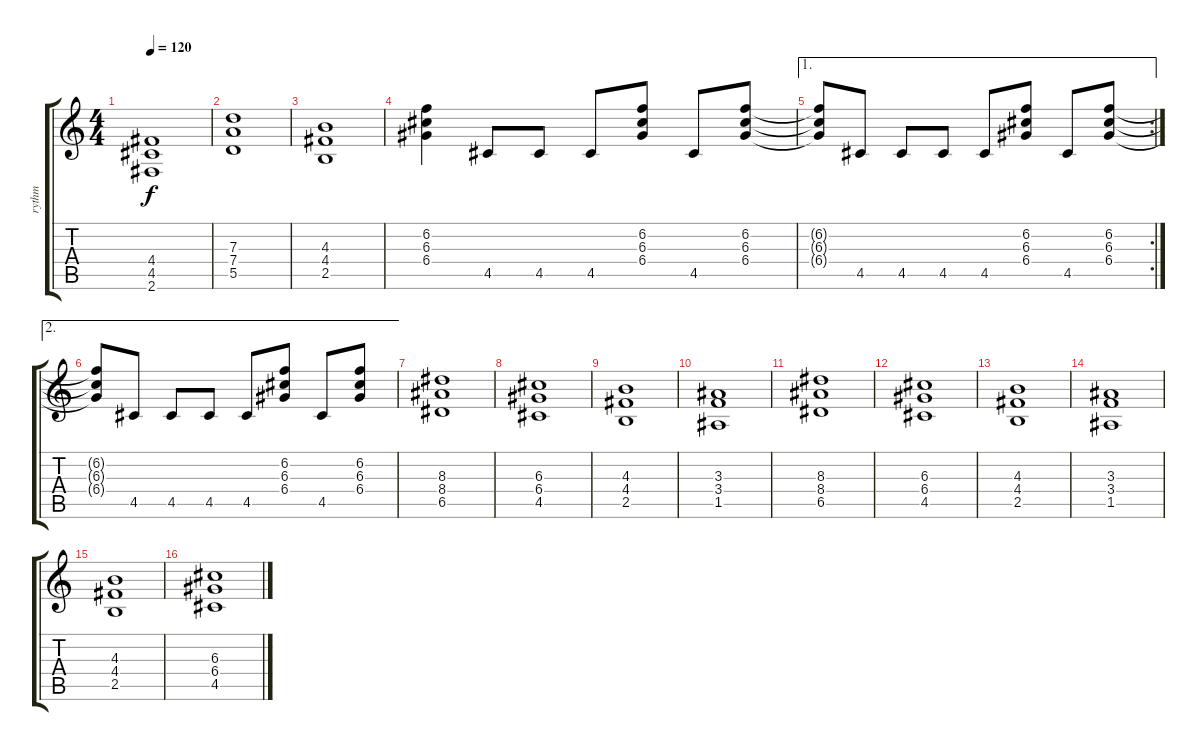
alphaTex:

\track ("rythm" "rythm") {instrument distortionguitar}
\staff {score tabs}
\tuning (E4 B3 G3 D3 A2 E2) {hide}
\ts (4 4)
\tempo 120
\clef g2
\ks c
(4.4 4.5 2.6).1{dy f} |
(7.3 7.4 5.5).1 |
(4.3 4.4 2.5).1 |
(6.2 6.3 6.4).4 4.5.8 4.5.8 4.5.8 (6.2 6.3 6.4).8 4.5.8 (6.2 6.3 6.4).8 |
\ae 1
\rc 2
(6.2{t} 6.3{t} 6.4{t}).8 4.5.8 4.5.8 4.5.8 4.5.8 (6.2 6.3 6.4).8 4.5.8 (6.2 6.3 6.4).8 |
\ae 2
(6.2{t} 6.3{t} 6.4{t}).8 4.5.8 4.5.8 4.5.8 4.5.8 (6.2 6.3 6.4).8 4.5.8 (6.2 6.3 6.4).8 |
(8.3 8.4 6.5).1 |
(6.3 6.4 4.5).1 |
(4.3 4.4 2.5).1 |
(3.3 3.4 1.5).1 |
(8.3 8.4 6.5).1 |
(6.3 6.4 4.5).1 |
(4.3 4.4 2.5).1 |
(3.3 3.4 1.5).1 |
(4.3 4.4 2.5).1 |
(6.3 6.4 4.5).1
